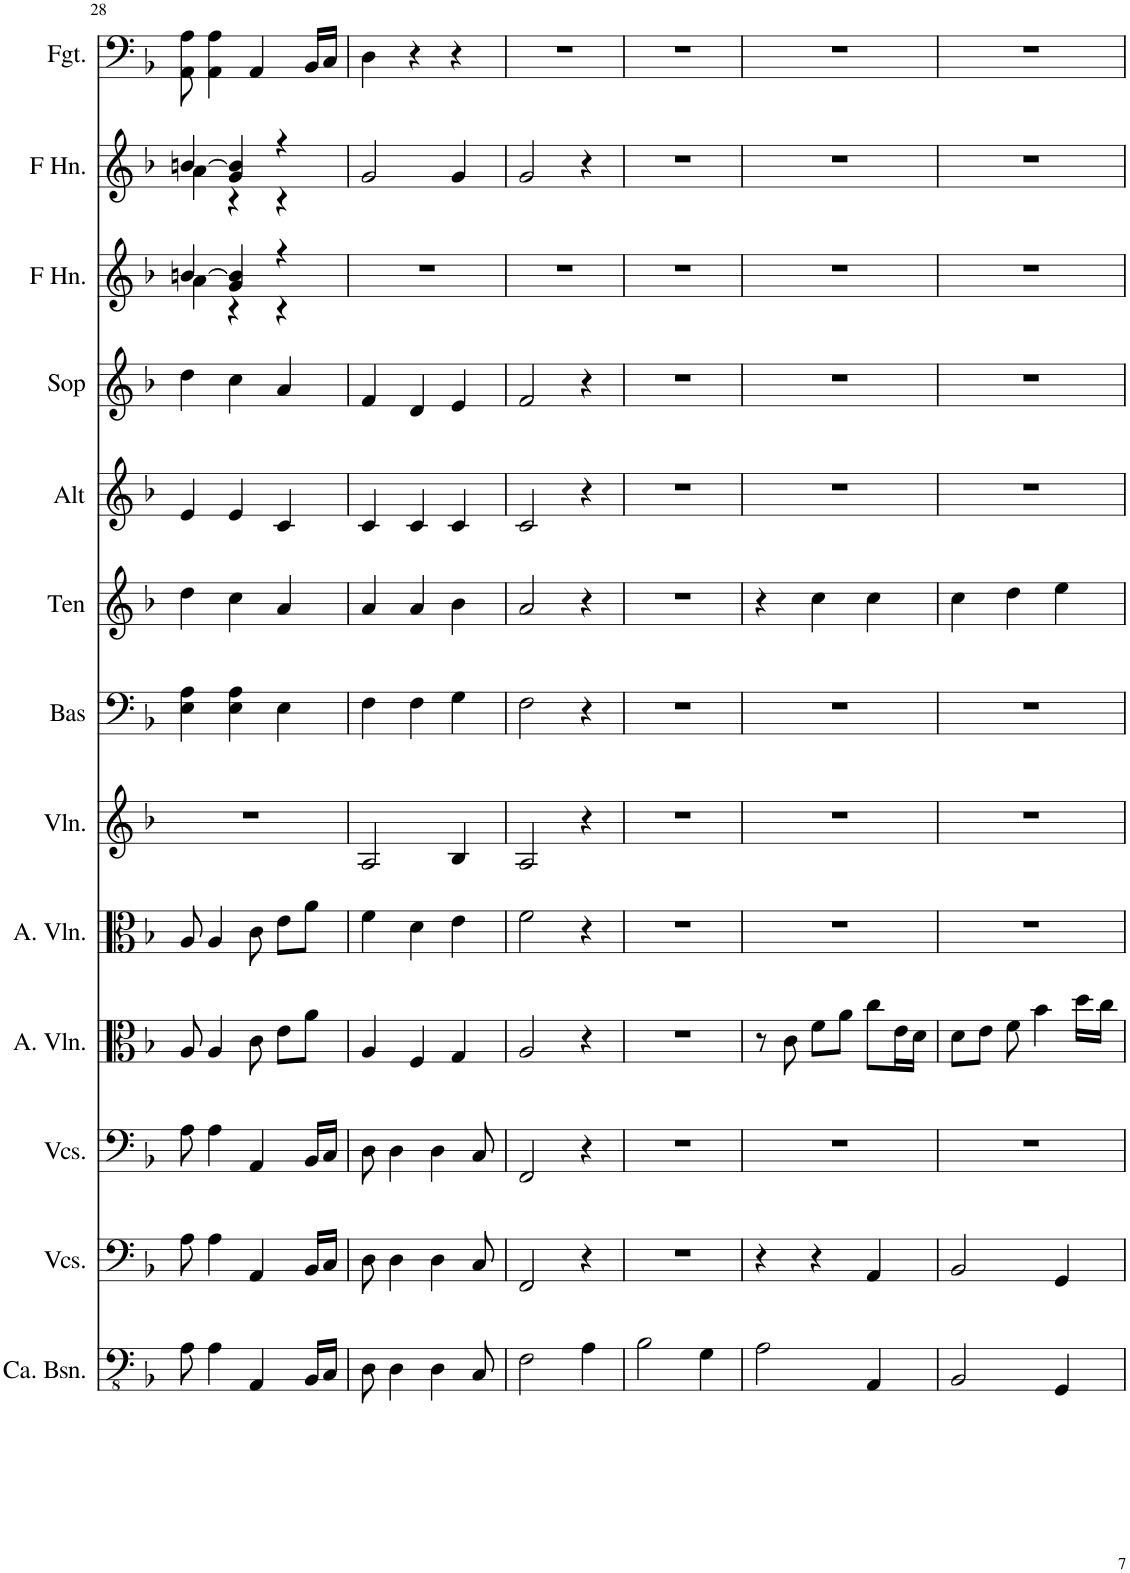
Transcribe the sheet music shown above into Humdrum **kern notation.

**kern	**kern	**kern	**kern	**kern	**kern	**kern	**kern	**kern	**kern	**kern	**kern	**kern
*part13	*part12	*part11	*part10	*part9	*part8	*part7	*part6	*part5	*part4	*part3	*part2	*part1
*staff13	*staff12	*staff11	*staff10	*staff9	*staff8	*staff7	*staff6	*staff5	*staff4	*staff3	*staff2	*staff1
*I"Contrabassen, Double Bass	*I"Violoncellos, Cello II	*I"Violoncellos, Cello I	*I"Altviolen, Viola II	*I"Altviolen, Viola I	*I"Violen, Violin	*I"Bas	*I"Tenor	*I"Alt	*I"Sopraan	*I"Hoorn in F, Horn in F III,IV	*I"Hoorn in F, Horn in F I,II	*I"Fagot, Bassoon
*I'Ca. Bsn.	*I'Vcs.	*I'Vcs.	*I'A. Vln.	*I'A. Vln.	*I'Vln.	*I'Bas	*I'Ten	*I'Alt	*I'Sop	*I'F Hn.	*I'F Hn.	*I'Fgt.
!!LO:PB:g=z
*clefFv4	*clefF4	*clefF4	*clefC3	*clefC3	*clefG2	*clefF4	*clefG2	*clefG2	*clefG2	*clefG2	*clefG2	*clefF4
*	*	*	*	*	*	*	*Trd1c2	*Trd1c2	*	*Trd4c7	*Trd4c7	*
*k[b-]	*k[b-]	*k[b-]	*k[b-]	*k[b-]	*k[b-]	*k[b-]	*k[b-]	*k[b-]	*k[b-]	*k[b-]	*k[b-]	*k[b-]
*M3/4	*M3/4	*M3/4	*M3/4	*M3/4	*M3/4	*M3/4	*M3/4	*M3/4	*M3/4	*M3/4	*M3/4	*M3/4
=28	=28	=28	=28	=28	=28	=28	=28	=28	=28	=28	=28	=28
*	*	*	*	*	*	*	*	*	*	*^	*^	*
8AA\	8A\	8A\	8A/	8A/	2.r	4E\ 4A\	4dd\	4e/	4dd\	[4bn/	4a\	[4bn/	4a\	8AA\ 8A\
4AA\	4A\	4A\	4A/	4A/	.	.	.	.	.	.	.	.	.	4AA\ 4A\
.	.	.	.	.	.	4E\ 4A\	4cc\	4e/	4cc\	4g/ 4b/]	4r	4g/ 4b/]	4r	.
4AAA/	4AA/	4AA/	8c\	8c\	.	.	.	.	.	.	.	.	.	4AA/
.	.	.	8e\L	8e\L	.	4E\	4a/	4c/	4a/	4r	4r	4r	4r	.
16BBB-/LL	16BB-/LL	16BB-/LL	8a\J	8a\J	.	.	.	.	.	.	.	.	.	16BB-/LL
16CC/JJ	16C/JJ	16C/JJ	.	.	.	.	.	.	.	.	.	.	.	16C/JJ
*	*	*	*	*	*	*	*	*	*	*v	*v	*	*	*
*	*	*	*	*	*	*	*	*	*	*	*v	*v	*
=29	=29	=29	=29	=29	=29	=29	=29	=29	=29	=29	=29	=29
8DD\	8D\	8D\	4A/	4f\	2A/	4F\	4a/	4c/	4f/	2.r	2g/	4D\
4DD\	4D\	4D\	.	.	.	.	.	.	.	.	.	.
.	.	.	4F/	4d\	.	4F\	4a/	4c/	4d/	.	.	4r
4DD\	4D\	4D\	.	.	.	.	.	.	.	.	.	.
.	.	.	4G/	4e\	4B-/	4G\	4b-\	4c/	4e/	.	4g/	4r
8CC/	8C/	8C/	.	.	.	.	.	.	.	.	.	.
=30	=30	=30	=30	=30	=30	=30	=30	=30	=30	=30	=30	=30
2FF\	2FF/	2FF/	2A/	2f\	2A/	2F\	2a/	2c/	2f/	2.r	2g/	2.r
4AA\	4r	4r	4r	4r	4r	4r	4r	4r	4r	.	4r	.
=31	=31	=31	=31	=31	=31	=31	=31	=31	=31	=31	=31	=31
2BB-\	2.r	2.r	2.r	2.r	2.r	2.r	2.r	2.r	2.r	2.r	2.r	2.r
4GG\	.	.	.	.	.	.	.	.	.	.	.	.
=32	=32	=32	=32	=32	=32	=32	=32	=32	=32	=32	=32	=32
2AA\	4r	2.r	8r	2.r	2.r	2.r	4r	2.r	2.r	2.r	2.r	2.r
.	.	.	8c\	.	.	.	.	.	.	.	.	.
.	4r	.	8f\L	.	.	.	4cc\	.	.	.	.	.
.	.	.	8a\J	.	.	.	.	.	.	.	.	.
4AAA/	4AA/	.	8cc\L	.	.	.	4cc\	.	.	.	.	.
.	.	.	16e\L	.	.	.	.	.	.	.	.	.
.	.	.	16d\JJ	.	.	.	.	.	.	.	.	.
=33	=33	=33	=33	=33	=33	=33	=33	=33	=33	=33	=33	=33
2BBB-/	2BB-/	2.r	8d\L	2.r	2.r	2.r	4cc\	2.r	2.r	2.r	2.r	2.r
.	.	.	8e\J	.	.	.	.	.	.	.	.	.
.	.	.	8f\	.	.	.	4dd\	.	.	.	.	.
.	.	.	4b-\	.	.	.	.	.	.	.	.	.
4GGG/	4GG/	.	.	.	.	.	4ee\	.	.	.	.	.
.	.	.	16dd\LL	.	.	.	.	.	.	.	.	.
.	.	.	16cc\JJ	.	.	.	.	.	.	.	.	.
=	=	=	=	=	=	=	=	=	=	=	=	=
*-	*-	*-	*-	*-	*-	*-	*-	*-	*-	*-	*-	*-
